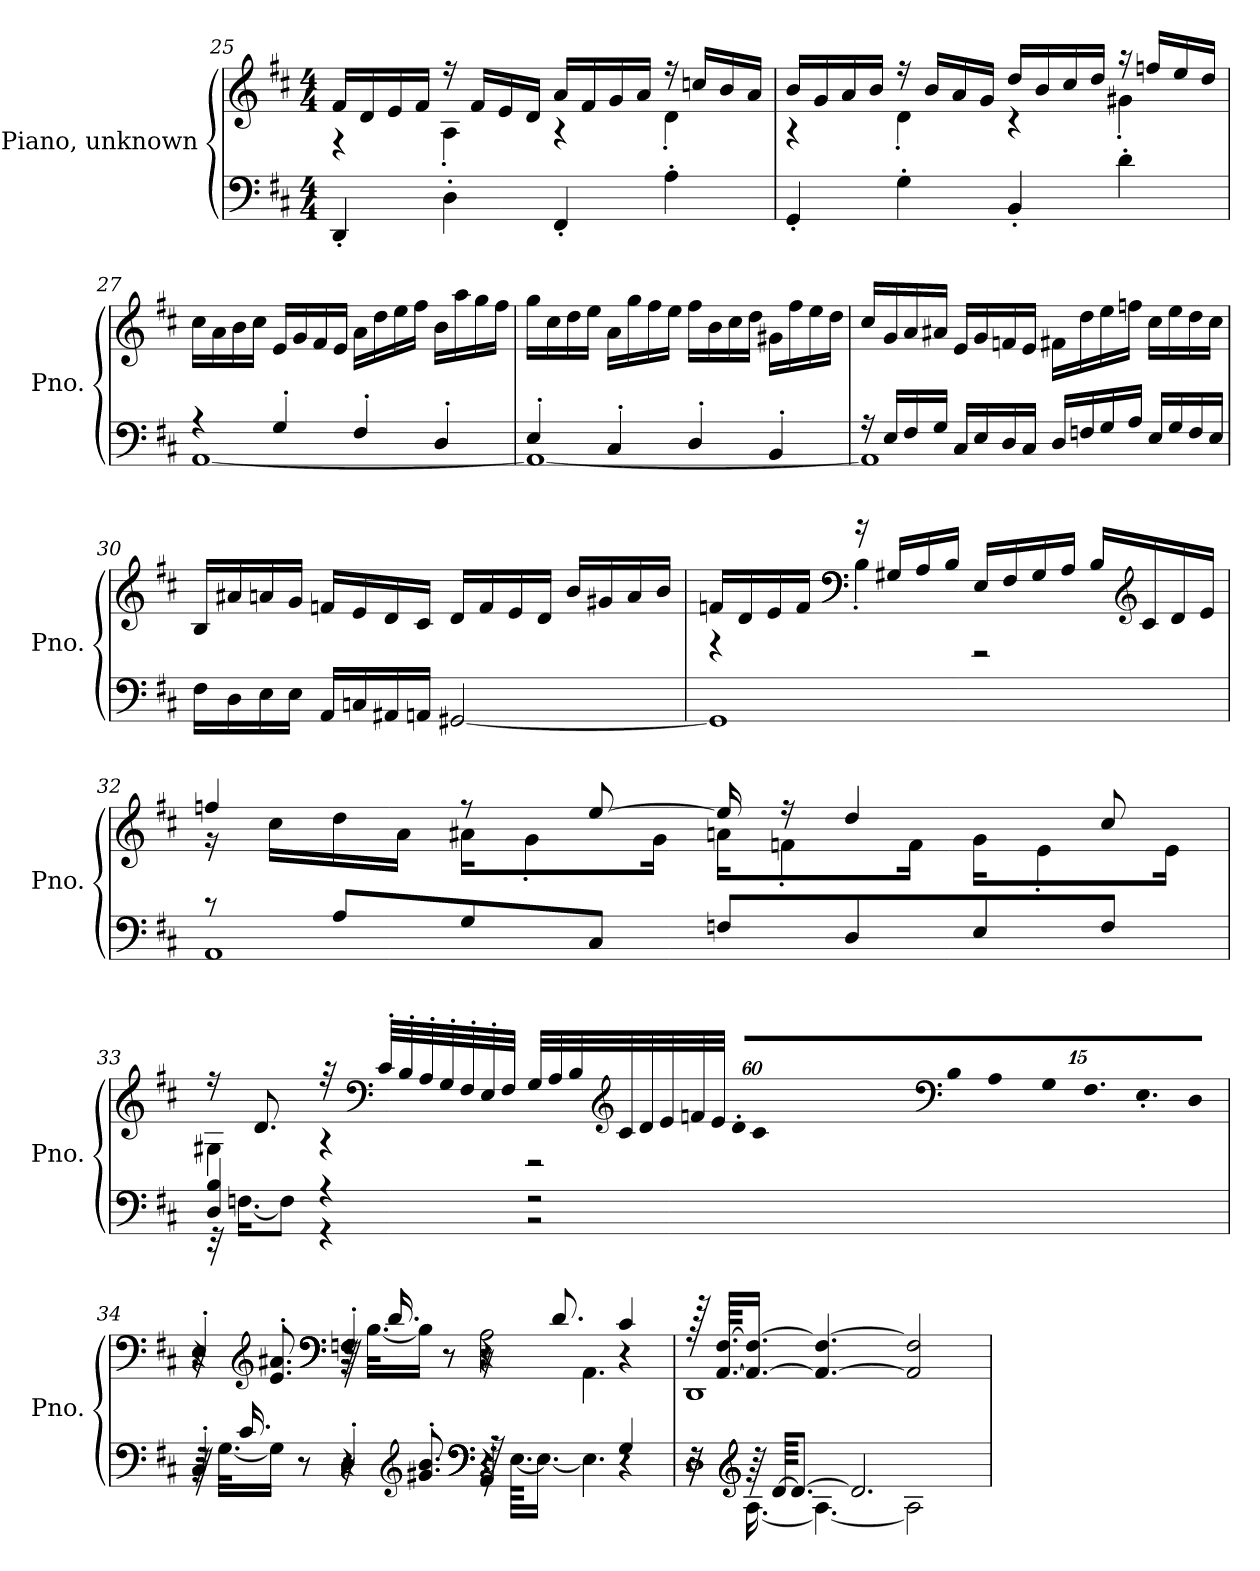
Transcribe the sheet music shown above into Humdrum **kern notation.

**kern	**kern
*part1	*part1
*staff2	*staff1
*I"Piano, unknown	*
*I'Pno.	*
!!LO:PB:g=z
*clefF4	*clefG2
*k[f#c#]	*k[f#c#]
*M4/4	*M4/4
=25	=25
*	*^
4DD'/	16f#/LL	4r
.	16d/	.
.	16e/	.
.	16f#/JJ	.
4D'\	16r	4A'\
.	16f#/LL	.
.	16e/	.
.	16d/JJ	.
4FF#'/	16a/LL	4r
.	16f#/	.
.	16g/	.
.	16a/JJ	.
4A'\	16r	4d'\
.	16ccn/LL	.
.	16b/	.
.	16a/JJ	.
=26	=26	=26
4GG'/	16b/LL	4r
.	16g/	.
.	16a/	.
.	16b/JJ	.
4G'\	16r	4d'\
.	16b/LL	.
.	16a/	.
.	16g/JJ	.
4BB'/	16dd/LL	4r
.	16b/	.
.	16cc#/	.
.	16dd/JJ	.
4d'\	16r	4g#X'\
.	16ffn/LL	.
.	16ee/	.
.	16dd/JJ	.
*	*v	*v
!!LO:LB:g=z
=27	=27
*^	*
4r	[1AA	16cc#\LL
.	.	16a\
.	.	16b\
.	.	16cc#\JJ
4G'/	.	16e/LL
.	.	16g/
.	.	16f#/
.	.	16e/JJ
4F#'/	.	16a\LL
.	.	16dd\
.	.	16ee\
.	.	16ff#\JJ
4D'/	.	16b\LL
.	.	16aa\
.	.	16gg\
.	.	16ff#\JJ
=28	=28	=28
4E'/	1AA_	16gg\LL
.	.	16cc#\
.	.	16dd\
.	.	16ee\JJ
4C#'/	.	16a\LL
.	.	16gg\
.	.	16ff#\
.	.	16ee\JJ
4D'/	.	16ff#\LL
.	.	16b\
.	.	16cc#\
.	.	16dd\JJ
4BB'/	.	16g#X\LL
.	.	16ff#\
.	.	16ee\
.	.	16dd\JJ
!!LO:LB:g=z
=29	=29	=29
16r	1AA]	16cc#/LL
16E/LL	.	16g/
16F#/	.	16a/
16G/JJ	.	16a#X/JJ
16C#/LL	.	16e/LL
16E/	.	16g/
16D/	.	16fn/
16C#/JJ	.	16e/JJ
16D/LL	.	16f#X\LL
16Fn/	.	16dd\
16G/	.	16ee\
16A/JJ	.	16ffn\JJ
16E/LL	.	16cc#\LL
16G/	.	16ee\
16F/	.	16dd\
16E/JJ	.	16cc#\JJ
*v	*v	*
=30	=30
16F#\LL	16B/LL
16D\	16a#X/
16E\	16an/
16E\JJ	16g/JJ
16AA/LL	16fn/LL
16Cn/	16e/
16AA#X/	16d/
16AAn/JJ	16c#/JJ
[2GG#X/	16d/LL
.	16f/
.	16e/
.	16d/JJ
.	16b/LL
.	16g#X/
.	16a/
.	16b/JJ
!!LO:LB:g=z
=31	=31
*	*^
1GG#]	16fn/LL	4r
.	16d/	.
.	16e/	.
.	16f/JJ	.
*	*clefF4	*
.	16r	4B'\
.	16G#X/LL	.
.	16A/	.
.	16B/JJ	.
.	16E/LL	2r
.	16F#/	.
.	16G#/	.
.	16A/JJ	.
.	16B/LL	.
*	*clefG2	*
.	16c#/	.
.	16d/	.
.	16e/JJ	.
=32	=32	=32
*^	*	*
8r	1AA	4ffn/	16r
.	.	.	16cc#\LL
8A/L	.	.	16dd\
.	.	.	16a\JJ
8G/	.	8r	16a#X\KL
.	.	.	8g'\
8C#/J	.	[8ee/	.
.	.	.	16g\Jk
8Fn/L	.	16ee/]	16an\KL
.	.	16r	8fn'\
8D/	.	4dd/	.
.	.	.	16f\Jk
8E/	.	.	16g\KL
.	.	.	8e'\
8F/J	.	8cc#/	.
.	.	.	16e\Jk
!!LO:LB:g=z	!!
=33	=33	=33	=33
4D/ 4B/	32r	16r	4G#X\
.	[16.Fn\KL	.	.
.	.	8.d/	.
.	8F\J]	.	.
4r	4r	32r	4r
*	*	*clefF4	*
.	.	32c#'/LLL	.
.	.	32B'/	.
.	.	32A'/	.
.	.	32G#'/	.
.	.	32F#'/	.
.	.	32E'/	.
.	.	32F#/JJJ	.
2r	2r	32G#/LLL	2r
.	.	32A/	.
.	.	32B/	.
*	*	*clefG2	*
.	.	32c#/	.
.	.	32d/	.
.	.	32e/	.
.	.	32fn/	.
.	.	32e/JJJ	.
*	*	*Xbrackettup	*
!	!	!LO:N:vis=32	!
.	.	1920%53d'/LLL	.
!	!	!LO:N:vis=32	!
.	.	1920%53c#/	.
.	.	1920ryy	.
*	*	*clefF4	*
!	!	!LO:N:vis=32	!
.	.	1920%53B/	.
!	!	!LO:N:vis=32	!
.	.	1920%53A/	.
!	!	!LO:N:vis=32	!
.	.	1920%53G#/	.
.	.	1920ryy	.
.	.	36.F#/	.
.	.	36.E'/	.
!	!	!LO:N:vis=32	!
.	.	1920%53D/JJJ	.
!!LO:LB:g=z
=34	=34	=34	=34
*	*^	*^	*^
32r	64r	4C#'/	16r	4r	4E'/	2r
.	[32.G\KLL	.	.	.	.	.
16.c#/	.	.	.	.	.	.
*	*	*	*clefG2	*	*	*
.	16G\JJ]	.	8.e/' 8.a#X/'	.	.	.
8r	8r	.	.	.	.	.
*	*	*	*clefF4	*	*	*
16r	4r	4D'/	32r	64r	4Fn'/	.
.	.	.	.	[32.B\KLL	.	.
.	.	.	16.d/	.	.	.
*clefG2	*	*	*	*	*	*
8.g#X/' 8.b/'	.	.	.	16B\JJ]	.	.
.	.	.	8r	8r	.	.
*clefF4	*	*	*	*	*	*
4r	128r	4AA'/	4r	2A\	16r	8r
.	[64.E\KKLL	.	.	.	.	.
.	16.E\JJ_	.	.	.	.	.
.	.	.	.	.	8.d/	.
.	4.E\]	.	.	.	.	4.AA\
4G/	.	4r	4c#/	.	4r	.
*	*	*	*	*v	*v	*v
=35	=35	=35	=35	=35
32r	32r	1D	128r	1DD
.	.	.	[64.AA/ [64.F#/KKLL	.
*clefG2	*	*	*	*
64r	[16.A\	.	16.AA/_ 16.F#/_JJ	.
[64d/KKKL	.	.	.	.
8.d/J_	.	.	.	.
.	4.A\_	.	4.AA/_ 4.F#/_	.
2.d/]	.	.	.	.
.	2A\]	.	2AA/] 2F#/]	.
*v	*v	*v	*	*
*	*v	*v
=	=
*-	*-
